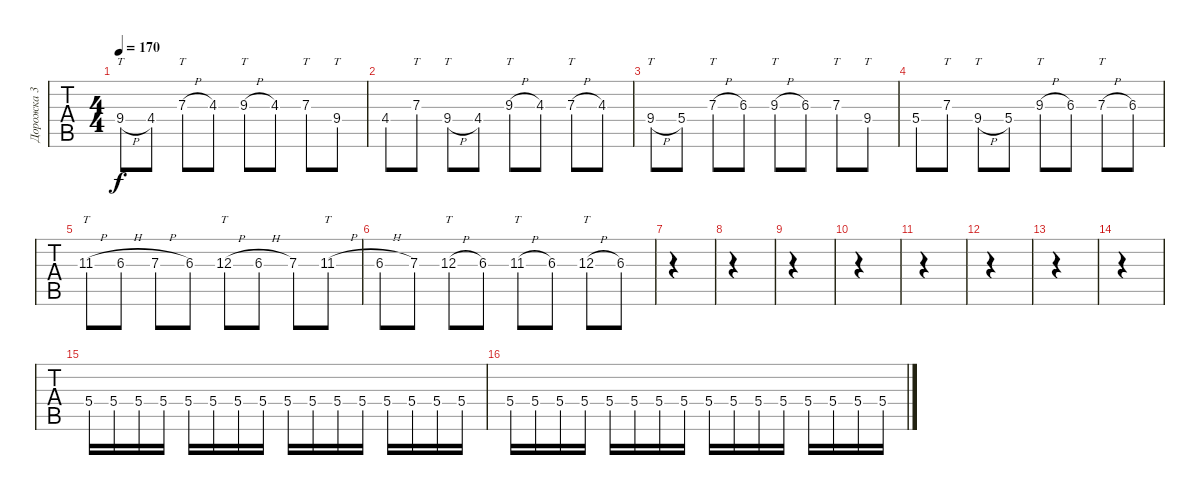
\track ("Дорожка 3" "Дорожка 3") {instrument distortionguitar}
\staff {tabs}
\tuning (D4 A3 F3 C3 G2 C2) {hide}
\ts (4 4)
\tempo 170
\clef g2
\ks c
9.4{h}.8{tt dy f} 4.4.8 7.3{h}.8{tt} 4.3.8 9.3{h}.8{tt} 4.3.8 7.3.8{tt} 9.4.8{tt} |
4.4.8 7.3.8{tt} 9.4{h}.8{tt} 4.4.8 9.3{h}.8{tt} 4.3.8 7.3{h}.8{tt} 4.3.8 |
9.4{h}.8{tt} 5.4.8 7.3{h}.8{tt} 6.3.8 9.3{h}.8{tt} 6.3.8 7.3.8{tt} 9.4.8{tt} |
5.4.8 7.3.8{tt} 9.4{h}.8{tt} 5.4.8 9.3{h}.8{tt} 6.3.8 7.3{h}.8{tt} 6.3.8 |
11.3{h}.8{tt} 6.3{h}.8 7.3{h}.8 6.3.8 12.3{h}.8{tt} 6.3{h}.8 7.3.8 11.3{h}.8{tt} |
6.3{h}.8 7.3.8 12.3{h}.8{tt} 6.3.8 11.3{h}.8{tt} 6.3.8 12.3{h}.8{tt} 6.3.8 |
|
|
|
|
|
|
|
|
5.4.16 5.4.16 5.4.16 5.4.16 5.4.16 5.4.16 5.4.16 5.4.16 5.4.16 5.4.16 5.4.16 5.4.16 5.4.16 5.4.16 5.4.16 5.4.16 |
5.4.16 5.4.16 5.4.16 5.4.16 5.4.16 5.4.16 5.4.16 5.4.16 5.4.16 5.4.16 5.4.16 5.4.16 5.4.16 5.4.16 5.4.16 5.4.16
